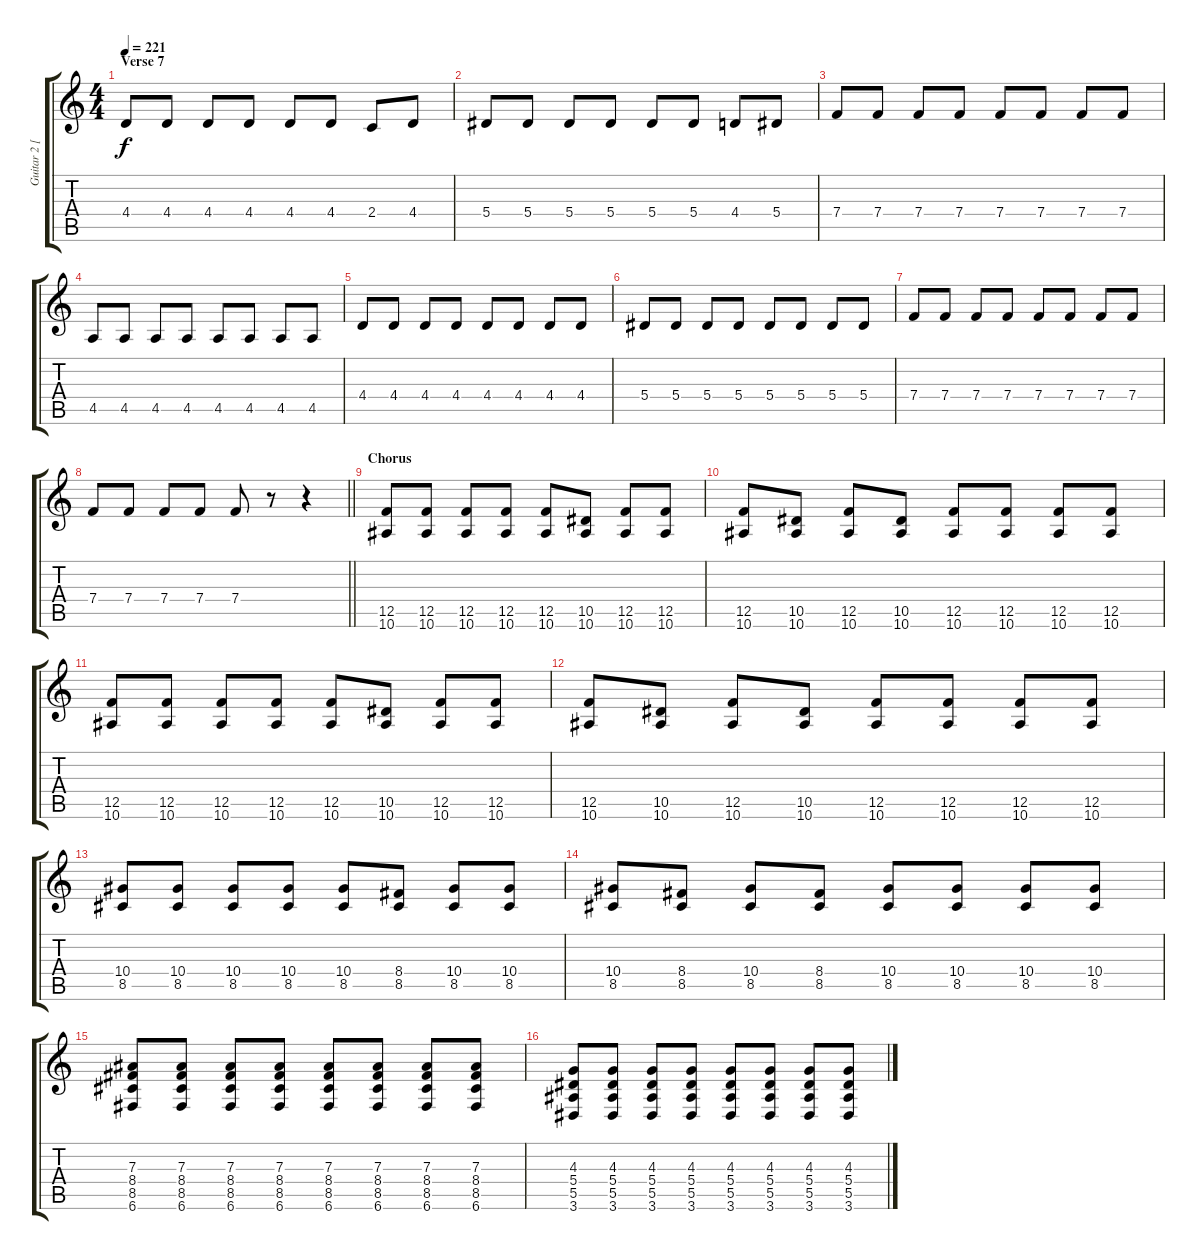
\track ("Guitar 2 [Josh Homme]" "Guitar 2 [") {instrument overdrivenguitar}
\staff {score tabs}
\tuning (C4 G3 Eb3 Bb2 F2 C2) {hide}
\ts (4 4)
\section ("" "Verse 7")
\tempo 221
\clef g2
\ks c
4.4.8{dy f} 4.4.8 4.4.8 4.4.8 4.4.8 4.4.8 2.4.8 4.4.8 |
5.4.8 5.4.8 5.4.8 5.4.8 5.4.8 5.4.8 4.4.8 5.4.8 |
7.4.8 7.4.8 7.4.8 7.4.8 7.4.8 7.4.8 7.4.8 7.4.8 |
4.5.8 4.5.8 4.5.8 4.5.8 4.5.8 4.5.8 4.5.8 4.5.8 |
4.4.8 4.4.8 4.4.8 4.4.8 4.4.8 4.4.8 4.4.8 4.4.8 |
5.4.8 5.4.8 5.4.8 5.4.8 5.4.8 5.4.8 5.4.8 5.4.8 |
7.4.8 7.4.8 7.4.8 7.4.8 7.4.8 7.4.8 7.4.8 7.4.8 |
\barLineRight lightlight
7.4.8 7.4.8 7.4.8 7.4.8 7.4.8 r.8 r.4 |
\section ("" "Chorus")
(12.5 10.6).8 (12.5 10.6).8 (12.5 10.6).8 (12.5 10.6).8 (12.5 10.6).8 (10.5 10.6).8 (12.5 10.6).8 (12.5 10.6).8 |
(12.5 10.6).8 (10.5 10.6).8 (12.5 10.6).8 (10.5 10.6).8 (12.5 10.6).8 (12.5 10.6).8 (12.5 10.6).8 (12.5 10.6).8 |
(12.5 10.6).8 (12.5 10.6).8 (12.5 10.6).8 (12.5 10.6).8 (12.5 10.6).8 (10.5 10.6).8 (12.5 10.6).8 (12.5 10.6).8 |
(12.5 10.6).8 (10.5 10.6).8 (12.5 10.6).8 (10.5 10.6).8 (12.5 10.6).8 (12.5 10.6).8 (12.5 10.6).8 (12.5 10.6).8 |
(10.4 8.5).8 (10.4 8.5).8 (10.4 8.5).8 (10.4 8.5).8 (10.4 8.5).8 (8.4 8.5).8 (10.4 8.5).8 (10.4 8.5).8 |
(10.4 8.5).8 (8.4 8.5).8 (10.4 8.5).8 (8.4 8.5).8 (10.4 8.5).8 (10.4 8.5).8 (10.4 8.5).8 (10.4 8.5).8 |
(7.3 8.4 8.5 6.6).8 (7.3 8.4 8.5 6.6).8 (7.3 8.4 8.5 6.6).8 (7.3 8.4 8.5 6.6).8 (7.3 8.4 8.5 6.6).8 (7.3 8.4 8.5 6.6).8 (7.3 8.4 8.5 6.6).8 (7.3 8.4 8.5 6.6).8 |
(4.3 5.4 5.5 3.6).8 (4.3 5.4 5.5 3.6).8 (4.3 5.4 5.5 3.6).8 (4.3 5.4 5.5 3.6).8 (4.3 5.4 5.5 3.6).8 (4.3 5.4 5.5 3.6).8 (4.3 5.4 5.5 3.6).8 (4.3 5.4 5.5 3.6).8
